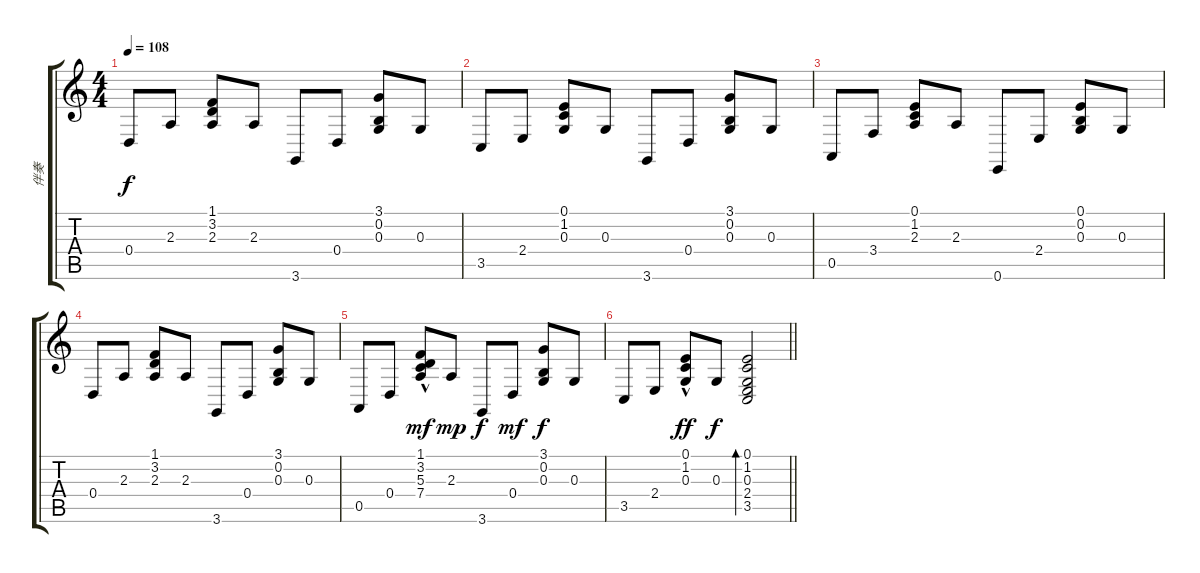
\track ("伴奏" "伴奏") {instrument acousticgrandpiano}
\staff {score tabs}
\tuning (E4 B3 G3 D3 A2 E2) {hide}
\ts (4 4)
\tempo 108
\clef g2
\ks c
0.4.8{dy f} 2.3.8 (1.1 3.2 2.3).8 2.3.8 3.6.8 0.4.8 (3.1 0.2 0.3).8 0.3.8 |
3.5.8 2.4.8 (0.1 1.2 0.3).8 0.3.8 3.6.8 0.4.8 (3.1 0.2 0.3).8 0.3.8 |
0.5.8 3.4.8 (0.1 1.2 2.3).8 2.3.8 0.6.8 2.4.8 (0.1 0.2 0.3).8 0.3.8 |
0.4.8 2.3.8 (1.1 3.2 2.3).8 2.3.8 3.6.8 0.4.8 (3.1 0.2 0.3).8 0.3.8 |
0.5.8 0.4.8 (1.1{hac} 3.2 5.3 7.4).8{dy mf} 2.3.8{dy mp} 3.6.8{dy f} 0.4.8{dy mf} (3.1 0.2 0.3).8{dy f} 0.3.8 |
\barLineRight lightlight
3.5.8 2.4.8 (0.1{hac} 1.2{hac} 0.3).8{dy ff} 0.3.8{dy f} (0.1 1.2 0.3 2.4 3.5).2{bd 240}
